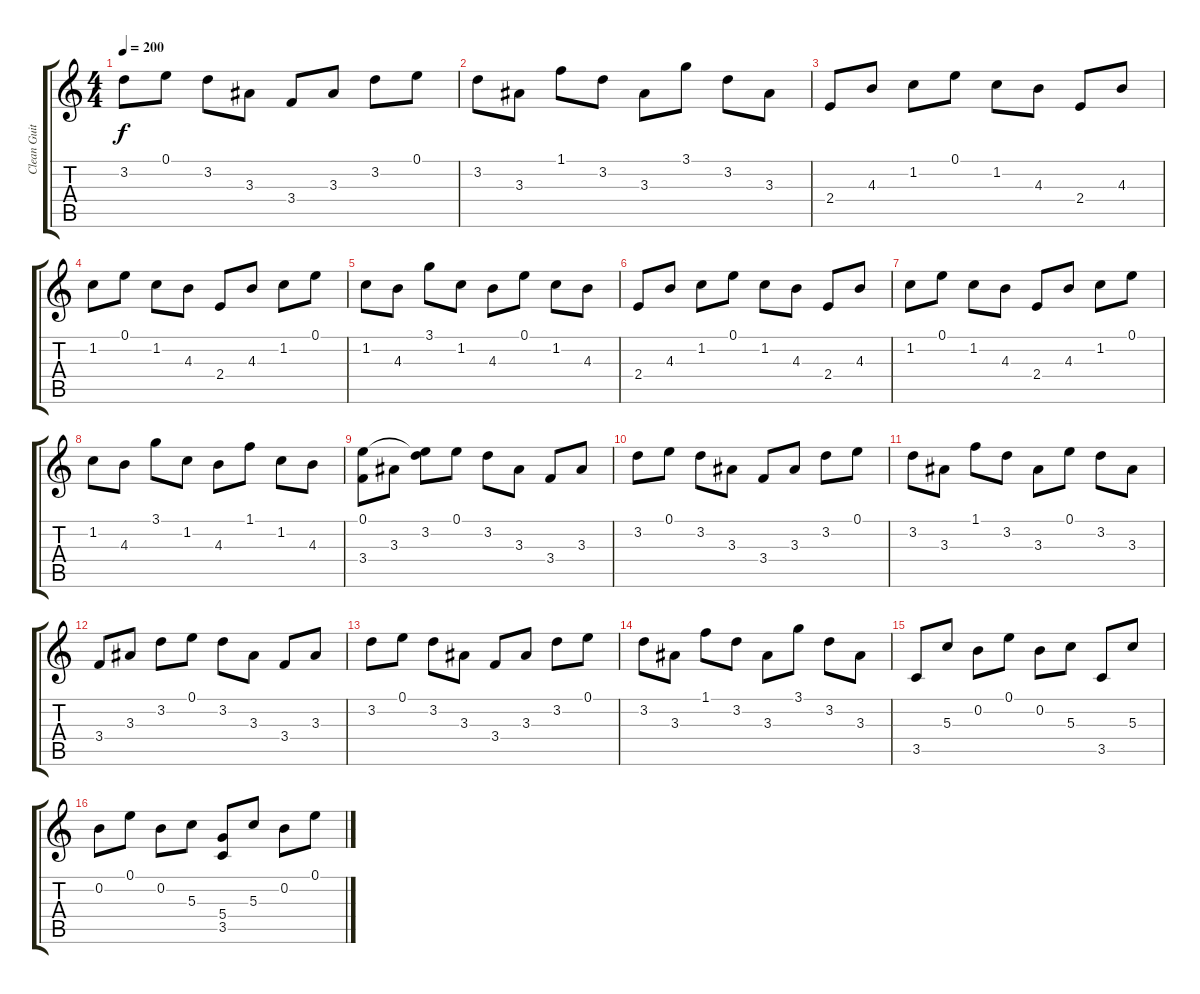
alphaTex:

\track ("Clean Guitars" "Clean Guit") {instrument electricguitarclean}
\staff {score tabs}
\tuning (E4 B3 G3 D3 A2 E2) {hide}
\ts (4 4)
\tempo 200
\clef g2
\ks c
3.2.8{dy f} 0.1.8 3.2.8 3.3.8 3.4.8 3.3.8 3.2.8 0.1.8 |
3.2.8 3.3.8 1.1.8 3.2.8 3.3.8 3.1.8 3.2.8 3.3.8 |
2.4.8 4.3.8 1.2.8 0.1.8 1.2.8 4.3.8 2.4.8 4.3.8 |
1.2.8 0.1.8 1.2.8 4.3.8 2.4.8 4.3.8 1.2.8 0.1.8 |
1.2.8 4.3.8 3.1.8 1.2.8 4.3.8 0.1.8 1.2.8 4.3.8 |
2.4.8 4.3.8 1.2.8 0.1.8 1.2.8 4.3.8 2.4.8 4.3.8 |
1.2.8 0.1.8 1.2.8 4.3.8 2.4.8 4.3.8 1.2.8 0.1.8 |
1.2.8 4.3.8 3.1.8 1.2.8 4.3.8 1.1.8 1.2.8 4.3.8 |
(0.1 3.4).8 3.3.8 (0.1{t} 3.2).8 0.1.8 3.2.8 3.3.8 3.4.8 3.3.8 |
3.2.8 0.1.8 3.2.8 3.3.8 3.4.8 3.3.8 3.2.8 0.1.8 |
3.2.8 3.3.8 1.1.8 3.2.8 3.3.8 0.1.8 3.2.8 3.3.8 |
3.4.8 3.3.8 3.2.8 0.1.8 3.2.8 3.3.8 3.4.8 3.3.8 |
3.2.8 0.1.8 3.2.8 3.3.8 3.4.8 3.3.8 3.2.8 0.1.8 |
3.2.8 3.3.8 1.1.8 3.2.8 3.3.8 3.1.8 3.2.8 3.3.8 |
3.5.8 5.3.8 0.2.8 0.1.8 0.2.8 5.3.8 3.5.8 5.3.8 |
0.2.8 0.1.8 0.2.8 5.3.8 (5.4 3.5).8 5.3.8 0.2.8 0.1.8
